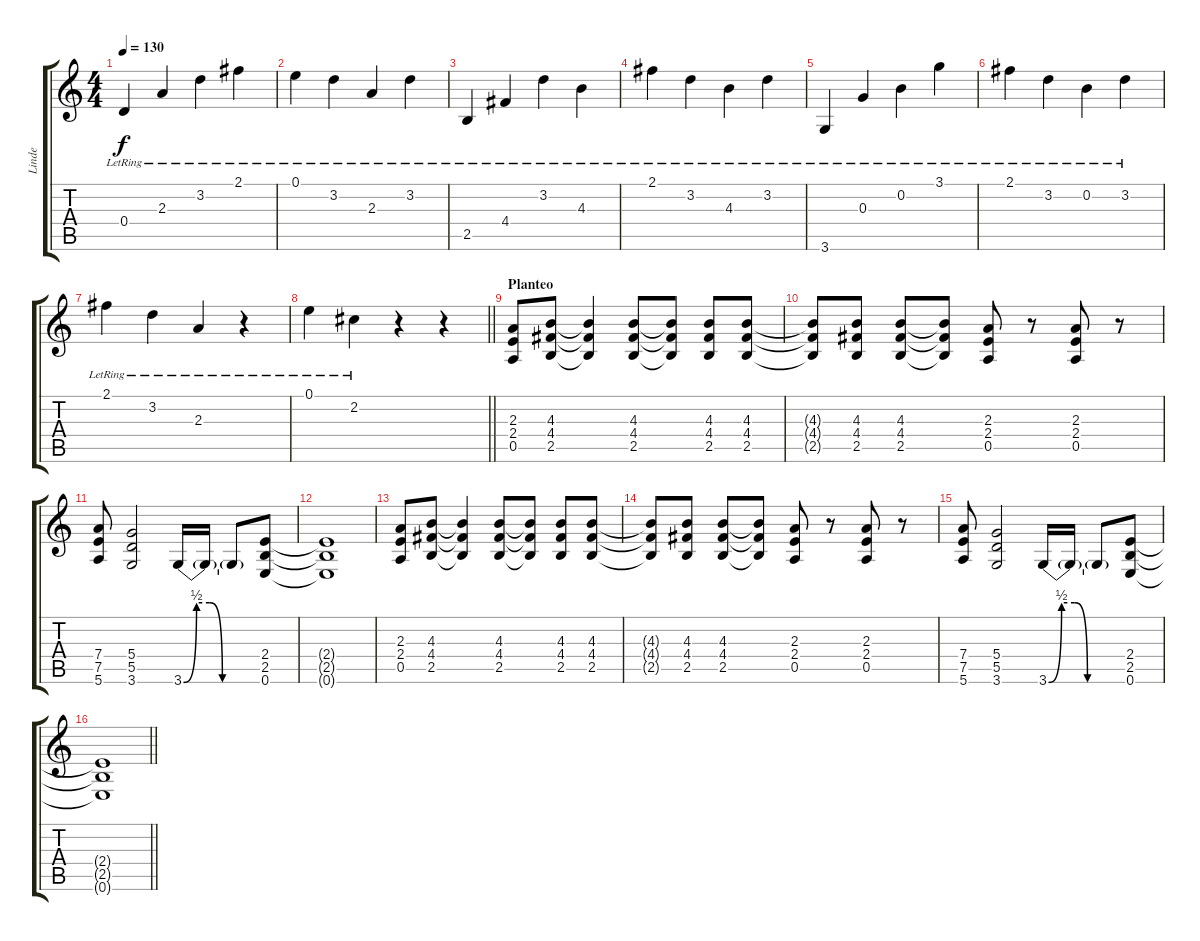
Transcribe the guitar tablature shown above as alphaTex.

\track ("Linde" "Linde") {instrument overdrivenguitar}
\staff {score tabs}
\tuning (E4 B3 G3 D3 A2 E2) {hide}
\ts (4 4)
\tempo 130
\clef g2
\ks c
0.4{lr}.4{dy f volume 11 instrument electricguitarjazz} 2.3{lr}.4 3.2{lr}.4 2.1{lr}.4 |
0.1{lr}.4 3.2{lr}.4 2.3{lr}.4 3.2{lr}.4 |
2.5{lr}.4 4.4{lr}.4 3.2{lr}.4 4.3{lr}.4 |
2.1{lr}.4 3.2{lr}.4 4.3{lr}.4 3.2{lr}.4 |
3.6{lr}.4 0.3{lr}.4 0.2{lr}.4 3.1{lr}.4 |
2.1{lr}.4 3.2{lr}.4 0.2{lr}.4 3.2{lr}.4 |
2.1{lr}.4 3.2{lr}.4 2.3{lr}.4 r.4 |
\barLineRight lightlight
0.1{lr}.4 2.2{lr}.4 r.4 r.4 |
\section ("" "Planteo")
(2.3 2.4 0.5).8{volume 11 instrument overdrivenguitar} (4.3 4.4 2.5).8 (4.3{t} 4.4{t} 2.5{t}).4 (4.3 4.4 2.5).8 (4.3{t} 4.4{t} 2.5{t}).8 (4.3 4.4 2.5).8 (4.3 4.4 2.5).8 |
(4.3{t} 4.4{t} 2.5{t}).8 (4.3 4.4 2.5).8 (4.3 4.4 2.5).8 (4.3{t} 4.4{t} 2.5{t}).8 (2.3 2.4 0.5).8 r.8 (2.3 2.4 0.5).8 r.8 |
(7.4 7.5 5.6).8 (5.4 5.5 3.6).2 3.6{be (custom 0 0 10 2 20 2 30 0 60 0)}.16 3.6{t}.16 3.6{t}.8 (2.4 2.5 0.6).8 |
(2.4{t} 2.5{t} 0.6{t}).1 |
(2.3 2.4 0.5).8 (4.3 4.4 2.5).8 (4.3{t} 4.4{t} 2.5{t}).4 (4.3 4.4 2.5).8 (4.3{t} 4.4{t} 2.5{t}).8 (4.3 4.4 2.5).8 (4.3 4.4 2.5).8 |
(4.3{t} 4.4{t} 2.5{t}).8 (4.3 4.4 2.5).8 (4.3 4.4 2.5).8 (4.3{t} 4.4{t} 2.5{t}).8 (2.3 2.4 0.5).8 r.8 (2.3 2.4 0.5).8 r.8 |
(7.4 7.5 5.6).8 (5.4 5.5 3.6).2 3.6{be (custom 0 0 10 2 20 2 30 0 60 0)}.16 3.6{t}.16 3.6{t}.8 (2.4 2.5 0.6).8 |
\barLineRight lightlight
(2.4{t} 2.5{t} 0.6{t}).1
